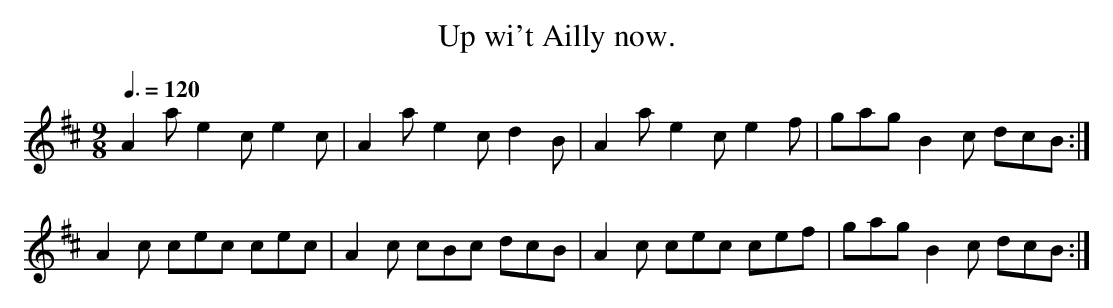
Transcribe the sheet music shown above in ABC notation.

X:1
T:Up wi't Ailly now.
M:9/8
L:1/8
Q:3/8=120
K:A mixolydian
A2a e2c e2c|A2a e2c d2B|A2a e2c e2f|gag B2c dcB:|
A2c cec cec|A2c cBc dcB|A2c cec cef|gag B2c dcB:|
